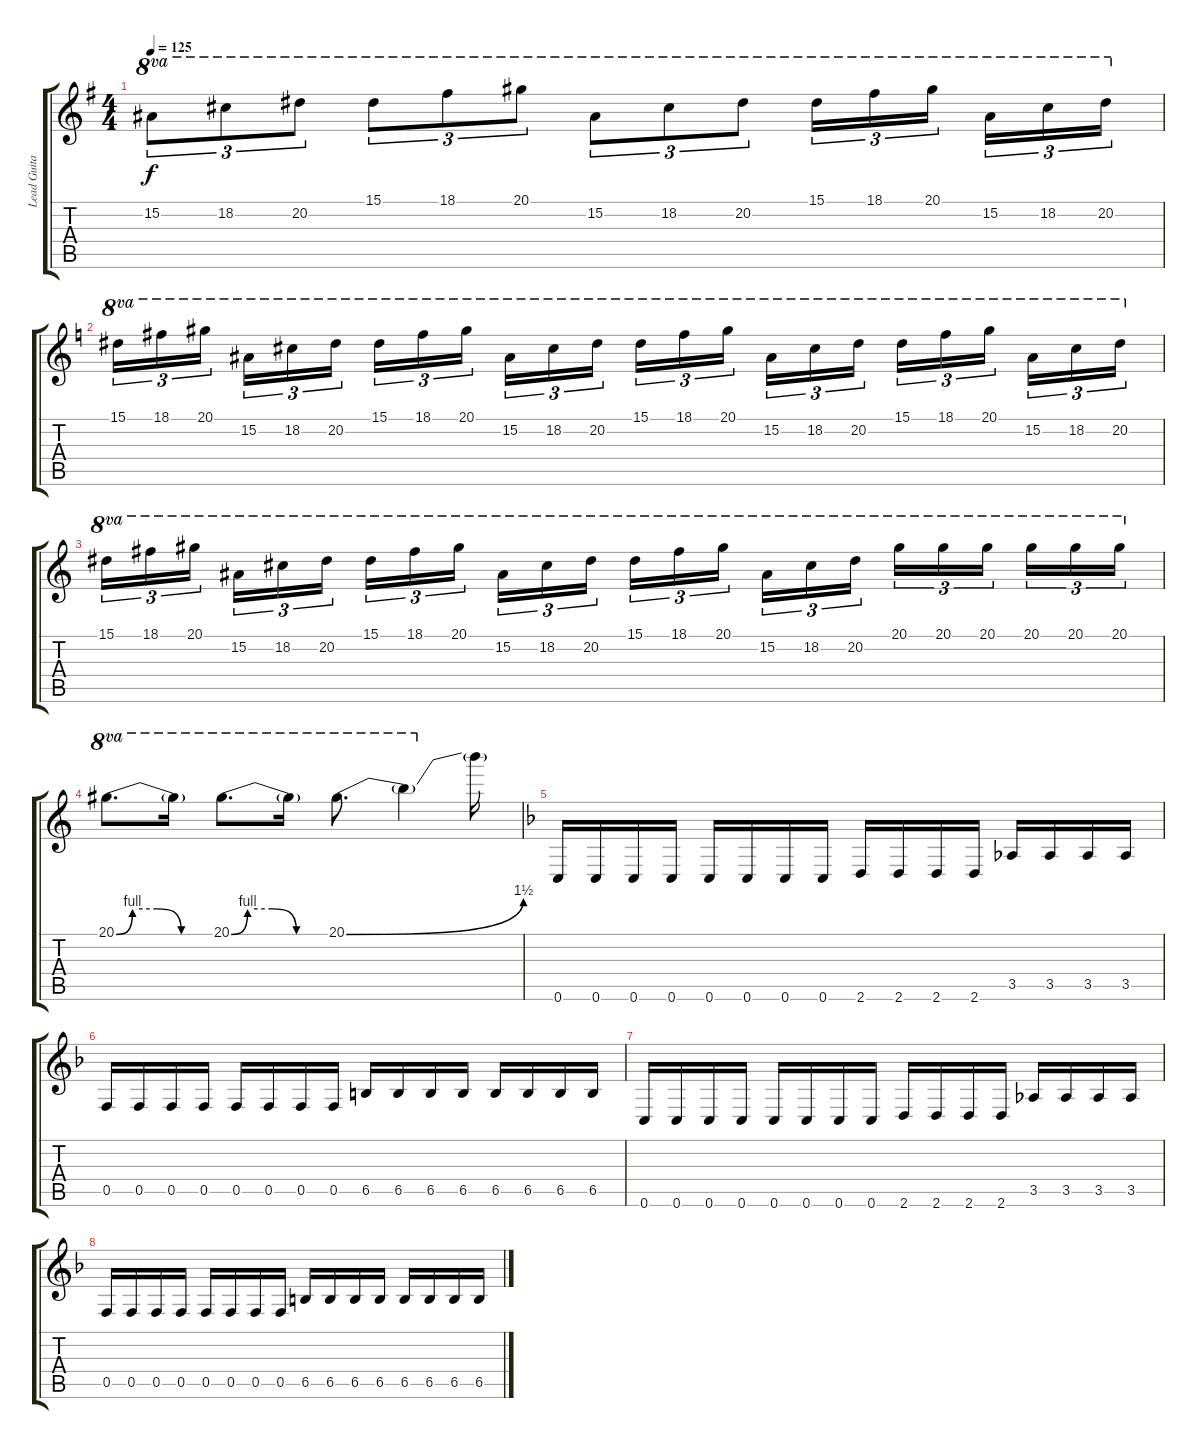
\track ("Lead Guitar" "Lead Guita") {instrument distortionguitar}
\staff {score tabs}
\tuning (C4 G3 Eb3 Bb2 F2 C2) {hide}
\ts (4 4)
\tempo 125
\clef g2
\ks g
15.2.8{tu (3 2) ot 8va dy f} 18.2.8{tu (3 2) ot 8va} 20.2.8{tu (3 2) ot 8va} 15.1.8{tu (3 2) ot 8va} 18.1.8{tu (3 2) ot 8va} 20.1.8{tu (3 2) ot 8va} 15.2.8{tu (3 2) ot 8va} 18.2.8{tu (3 2) ot 8va} 20.2.8{tu (3 2) ot 8va} 15.1.16{tu (3 2) ot 8va} 18.1.16{tu (3 2) ot 8va} 20.1.16{tu (3 2) ot 8va beam splitsecondary} 15.2.16{tu (3 2) ot 8va} 18.2.16{tu (3 2) ot 8va} 20.2.16{tu (3 2) ot 8va} |
\ks c
15.1.16{tu (3 2) ot 8va} 18.1.16{tu (3 2) ot 8va} 20.1.16{tu (3 2) ot 8va beam splitsecondary} 15.2.16{tu (3 2) ot 8va} 18.2.16{tu (3 2) ot 8va} 20.2.16{tu (3 2) ot 8va} 15.1.16{tu (3 2) ot 8va} 18.1.16{tu (3 2) ot 8va} 20.1.16{tu (3 2) ot 8va beam splitsecondary} 15.2.16{tu (3 2) ot 8va} 18.2.16{tu (3 2) ot 8va} 20.2.16{tu (3 2) ot 8va} 15.1.16{tu (3 2) ot 8va} 18.1.16{tu (3 2) ot 8va} 20.1.16{tu (3 2) ot 8va beam splitsecondary} 15.2.16{tu (3 2) ot 8va} 18.2.16{tu (3 2) ot 8va} 20.2.16{tu (3 2) ot 8va} 15.1.16{tu (3 2) ot 8va} 18.1.16{tu (3 2) ot 8va} 20.1.16{tu (3 2) ot 8va beam splitsecondary} 15.2.16{tu (3 2) ot 8va} 18.2.16{tu (3 2) ot 8va} 20.2.16{tu (3 2) ot 8va} |
15.1.16{tu (3 2) ot 8va} 18.1.16{tu (3 2) ot 8va} 20.1.16{tu (3 2) ot 8va beam splitsecondary} 15.2.16{tu (3 2) ot 8va} 18.2.16{tu (3 2) ot 8va} 20.2.16{tu (3 2) ot 8va} 15.1.16{tu (3 2) ot 8va} 18.1.16{tu (3 2) ot 8va} 20.1.16{tu (3 2) ot 8va beam splitsecondary} 15.2.16{tu (3 2) ot 8va} 18.2.16{tu (3 2) ot 8va} 20.2.16{tu (3 2) ot 8va} 15.1.16{tu (3 2) ot 8va} 18.1.16{tu (3 2) ot 8va} 20.1.16{tu (3 2) ot 8va beam splitsecondary} 15.2.16{tu (3 2) ot 8va} 18.2.16{tu (3 2) ot 8va} 20.2.16{tu (3 2) ot 8va} 20.1.16{tu (3 2) ot 8va} 20.1.16{tu (3 2) ot 8va} 20.1.16{tu (3 2) ot 8va beam splitsecondary} 20.1.16{tu (3 2) ot 8va} 20.1.16{tu (3 2) ot 8va} 20.1.16{tu (3 2) ot 8va} |
20.1{be (custom 0 0 10 4 25 4 40 0 60 0)}.8{d ot 8va} 20.1{t}.16{ot 8va} 20.1{be (custom 0 0 10 4 25 4 40 0 60 0)}.8{d ot 8va} 20.1{t}.16{ot 8va} 20.1{be (bend 0 0 60 6)}.8{d ot 8va} 20.1{t}.4{ot 8va} 20.1{t}.16 |
\ks f
0.6.16 0.6.16 0.6.16 0.6.16 0.6.16 0.6.16 0.6.16 0.6.16 2.6.16 2.6.16 2.6.16 2.6.16 3.5.16 3.5.16 3.5.16 3.5.16 |
0.5.16 0.5.16 0.5.16 0.5.16 0.5.16 0.5.16 0.5.16 0.5.16 6.5.16 6.5.16 6.5.16 6.5.16 6.5.16 6.5.16 6.5.16 6.5.16 |
0.6.16 0.6.16 0.6.16 0.6.16 0.6.16 0.6.16 0.6.16 0.6.16 2.6.16 2.6.16 2.6.16 2.6.16 3.5.16 3.5.16 3.5.16 3.5.16 |
0.5.16 0.5.16 0.5.16 0.5.16 0.5.16 0.5.16 0.5.16 0.5.16 6.5.16 6.5.16 6.5.16 6.5.16 6.5.16 6.5.16 6.5.16 6.5.16
